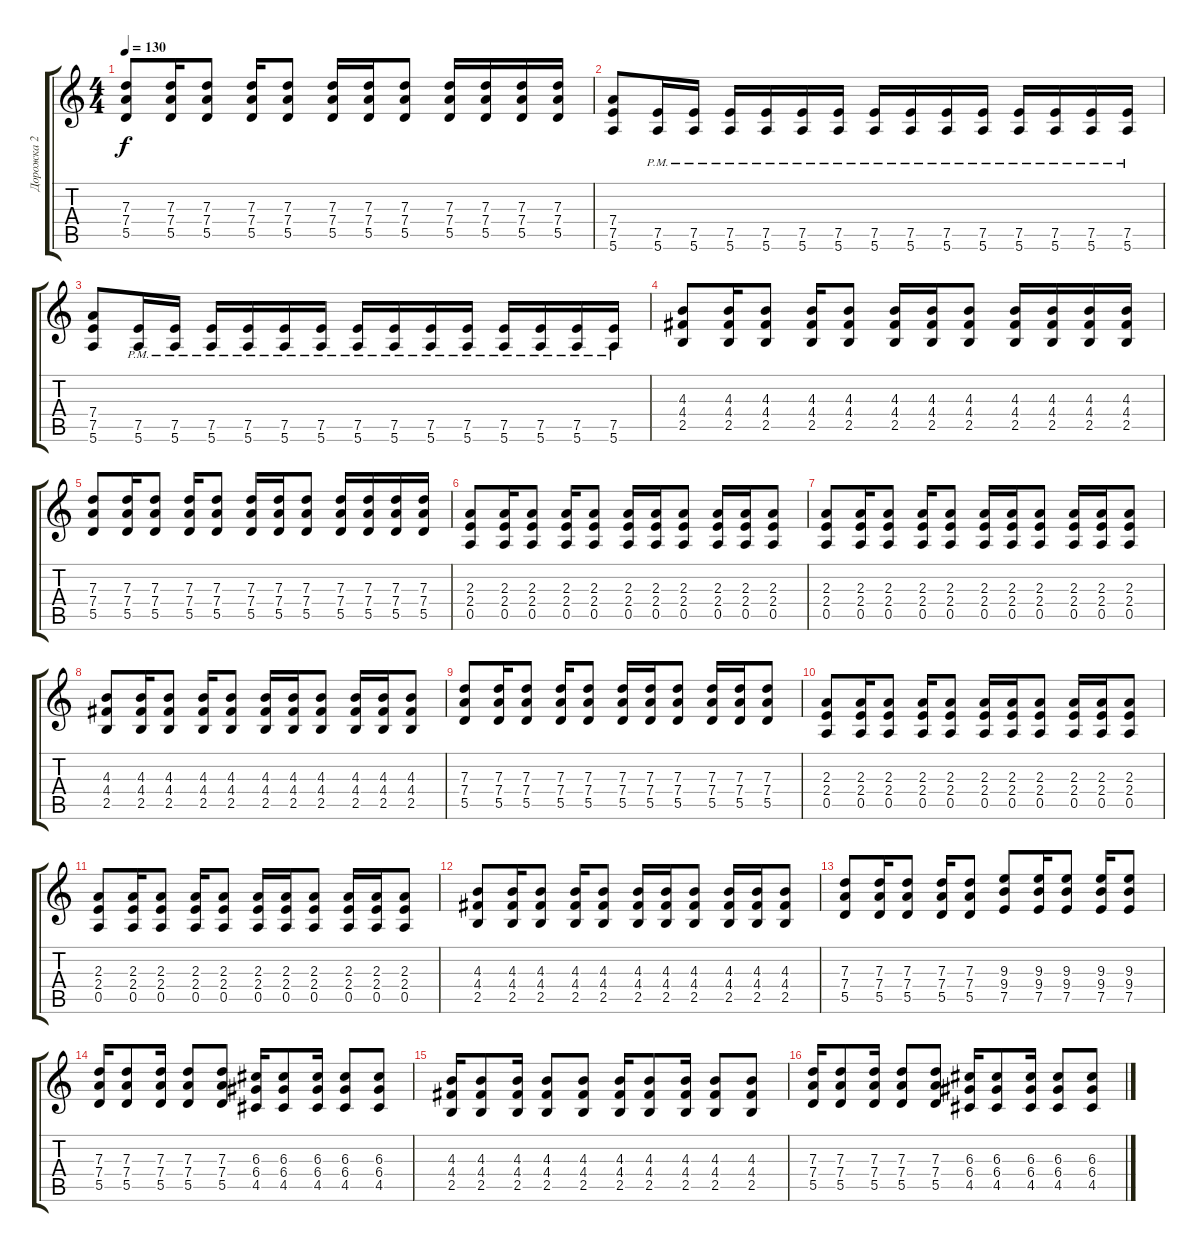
\track ("Дорожка 2" "Дорожка 2") {instrument overdrivenguitar}
\staff {score tabs}
\tuning (E4 B3 G3 D3 A2 E2) {hide}
\ts (4 4)
\tempo 130
\clef g2
\ks c
(7.3 7.4 5.5).8{dy f} (7.3 7.4 5.5).16 (7.3 7.4 5.5).8 (7.3 7.4 5.5).16 (7.3 7.4 5.5).8 (7.3 7.4 5.5).16 (7.3 7.4 5.5).16 (7.3 7.4 5.5).8 (7.3 7.4 5.5).16 (7.3 7.4 5.5).16 (7.3 7.4 5.5).16 (7.3 7.4 5.5).16 |
(7.4 7.5 5.6).8 (7.5{pm} 5.6{pm}).16 (7.5{pm} 5.6{pm}).16 (7.5{pm} 5.6{pm}).16 (7.5{pm} 5.6{pm}).16 (7.5{pm} 5.6{pm}).16 (7.5{pm} 5.6{pm}).16 (7.5{pm} 5.6{pm}).16 (7.5{pm} 5.6{pm}).16 (7.5{pm} 5.6{pm}).16 (7.5{pm} 5.6{pm}).16 (7.5{pm} 5.6{pm}).16 (7.5{pm} 5.6{pm}).16 (7.5{pm} 5.6{pm}).16 (7.5{pm} 5.6{pm}).16 |
(7.4 7.5 5.6).8 (7.5{pm} 5.6{pm}).16 (7.5{pm} 5.6{pm}).16 (7.5{pm} 5.6{pm}).16 (7.5{pm} 5.6{pm}).16 (7.5{pm} 5.6{pm}).16 (7.5{pm} 5.6{pm}).16 (7.5{pm} 5.6{pm}).16 (7.5{pm} 5.6{pm}).16 (7.5{pm} 5.6{pm}).16 (7.5{pm} 5.6{pm}).16 (7.5{pm} 5.6{pm}).16 (7.5{pm} 5.6{pm}).16 (7.5{pm} 5.6{pm}).16 (7.5{pm} 5.6{pm}).16 |
(4.3 4.4 2.5).8 (4.3 4.4 2.5).16 (4.3 4.4 2.5).8 (4.3 4.4 2.5).16 (4.3 4.4 2.5).8 (4.3 4.4 2.5).16 (4.3 4.4 2.5).16 (4.3 4.4 2.5).8 (4.3 4.4 2.5).16 (4.3 4.4 2.5).16 (4.3 4.4 2.5).16 (4.3 4.4 2.5).16 |
(7.3 7.4 5.5).8 (7.3 7.4 5.5).16 (7.3 7.4 5.5).8 (7.3 7.4 5.5).16 (7.3 7.4 5.5).8 (7.3 7.4 5.5).16 (7.3 7.4 5.5).16 (7.3 7.4 5.5).8 (7.3 7.4 5.5).16 (7.3 7.4 5.5).16 (7.3 7.4 5.5).16 (7.3 7.4 5.5).16 |
(2.3 2.4 0.5).8 (2.3 2.4 0.5).16 (2.3 2.4 0.5).8 (2.3 2.4 0.5).16 (2.3 2.4 0.5).8 (2.3 2.4 0.5).16 (2.3 2.4 0.5).16 (2.3 2.4 0.5).8 (2.3 2.4 0.5).16 (2.3 2.4 0.5).16 (2.3 2.4 0.5).8 |
(2.3 2.4 0.5).8 (2.3 2.4 0.5).16 (2.3 2.4 0.5).8 (2.3 2.4 0.5).16 (2.3 2.4 0.5).8 (2.3 2.4 0.5).16 (2.3 2.4 0.5).16 (2.3 2.4 0.5).8 (2.3 2.4 0.5).16 (2.3 2.4 0.5).16 (2.3 2.4 0.5).8 |
(4.3 4.4 2.5).8 (4.3 4.4 2.5).16 (4.3 4.4 2.5).8 (4.3 4.4 2.5).16 (4.3 4.4 2.5).8 (4.3 4.4 2.5).16 (4.3 4.4 2.5).16 (4.3 4.4 2.5).8 (4.3 4.4 2.5).16 (4.3 4.4 2.5).16 (4.3 4.4 2.5).8 |
(7.3 7.4 5.5).8 (7.3 7.4 5.5).16 (7.3 7.4 5.5).8 (7.3 7.4 5.5).16 (7.3 7.4 5.5).8 (7.3 7.4 5.5).16 (7.3 7.4 5.5).16 (7.3 7.4 5.5).8 (7.3 7.4 5.5).16 (7.3 7.4 5.5).16 (7.3 7.4 5.5).8 |
(2.3 2.4 0.5).8 (2.3 2.4 0.5).16 (2.3 2.4 0.5).8 (2.3 2.4 0.5).16 (2.3 2.4 0.5).8 (2.3 2.4 0.5).16 (2.3 2.4 0.5).16 (2.3 2.4 0.5).8 (2.3 2.4 0.5).16 (2.3 2.4 0.5).16 (2.3 2.4 0.5).8 |
(2.3 2.4 0.5).8 (2.3 2.4 0.5).16 (2.3 2.4 0.5).8 (2.3 2.4 0.5).16 (2.3 2.4 0.5).8 (2.3 2.4 0.5).16 (2.3 2.4 0.5).16 (2.3 2.4 0.5).8 (2.3 2.4 0.5).16 (2.3 2.4 0.5).16 (2.3 2.4 0.5).8 |
(4.3 4.4 2.5).8 (4.3 4.4 2.5).16 (4.3 4.4 2.5).8 (4.3 4.4 2.5).16 (4.3 4.4 2.5).8 (4.3 4.4 2.5).16 (4.3 4.4 2.5).16 (4.3 4.4 2.5).8 (4.3 4.4 2.5).16 (4.3 4.4 2.5).16 (4.3 4.4 2.5).8 |
(7.3 7.4 5.5).8 (7.3 7.4 5.5).16 (7.3 7.4 5.5).8 (7.3 7.4 5.5).16 (7.3 7.4 5.5).8 (9.3 9.4 7.5).8 (9.3 9.4 7.5).16 (9.3 9.4 7.5).8 (9.3 9.4 7.5).16 (9.3 9.4 7.5).8 |
(7.3 7.4 5.5).16 (7.3 7.4 5.5).8 (7.3 7.4 5.5).16 (7.3 7.4 5.5).8 (7.3 7.4 5.5).8 (6.3 6.4 4.5).16 (6.3 6.4 4.5).8 (6.3 6.4 4.5).16 (6.3 6.4 4.5).8 (6.3 6.4 4.5).8 |
(4.3 4.4 2.5).16 (4.3 4.4 2.5).8 (4.3 4.4 2.5).16 (4.3 4.4 2.5).8 (4.3 4.4 2.5).8 (4.3 4.4 2.5).16 (4.3 4.4 2.5).8 (4.3 4.4 2.5).16 (4.3 4.4 2.5).8 (4.3 4.4 2.5).8 |
(7.3 7.4 5.5).16 (7.3 7.4 5.5).8 (7.3 7.4 5.5).16 (7.3 7.4 5.5).8 (7.3 7.4 5.5).8 (6.3 6.4 4.5).16 (6.3 6.4 4.5).8 (6.3 6.4 4.5).16 (6.3 6.4 4.5).8 (6.3 6.4 4.5).8
